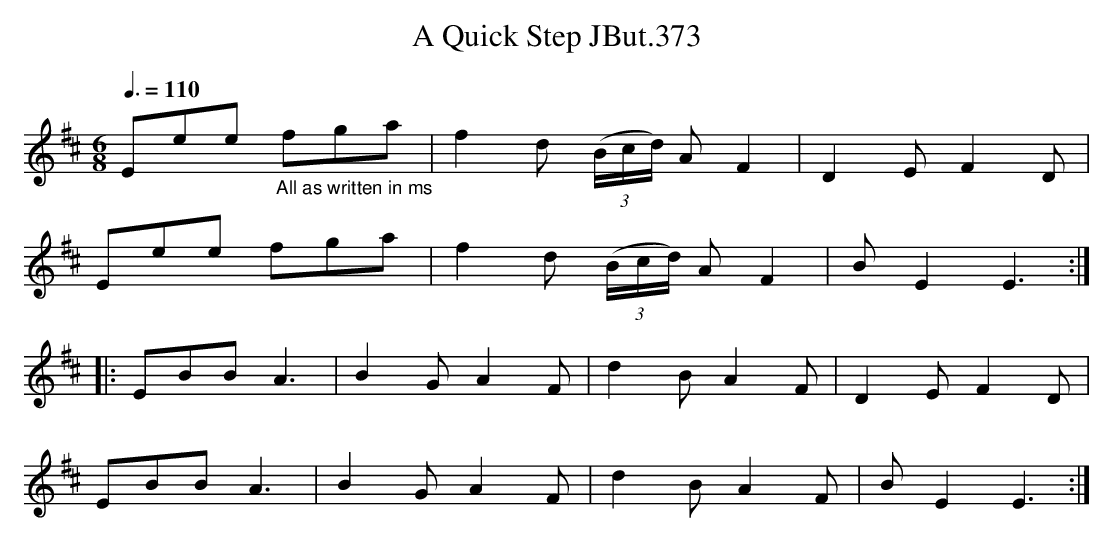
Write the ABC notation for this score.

X:1
T:Quick Step JBut.373, A
Q:3/8=110
M:6/8
L:1/8
K:D
Eee "_All as written in ms"fga|f2 d ((3B/c/d/) A F2|D2E F2 D|
Eee fga|f2 d ((3B/c/d/) A F2|B E2 E3:|
|:EBB A3|B2G A2F|d2 B A2 F|D2 E F2 D|
EBB A3|B2G A2F|d2 B A2 F|B E2 E3:|
